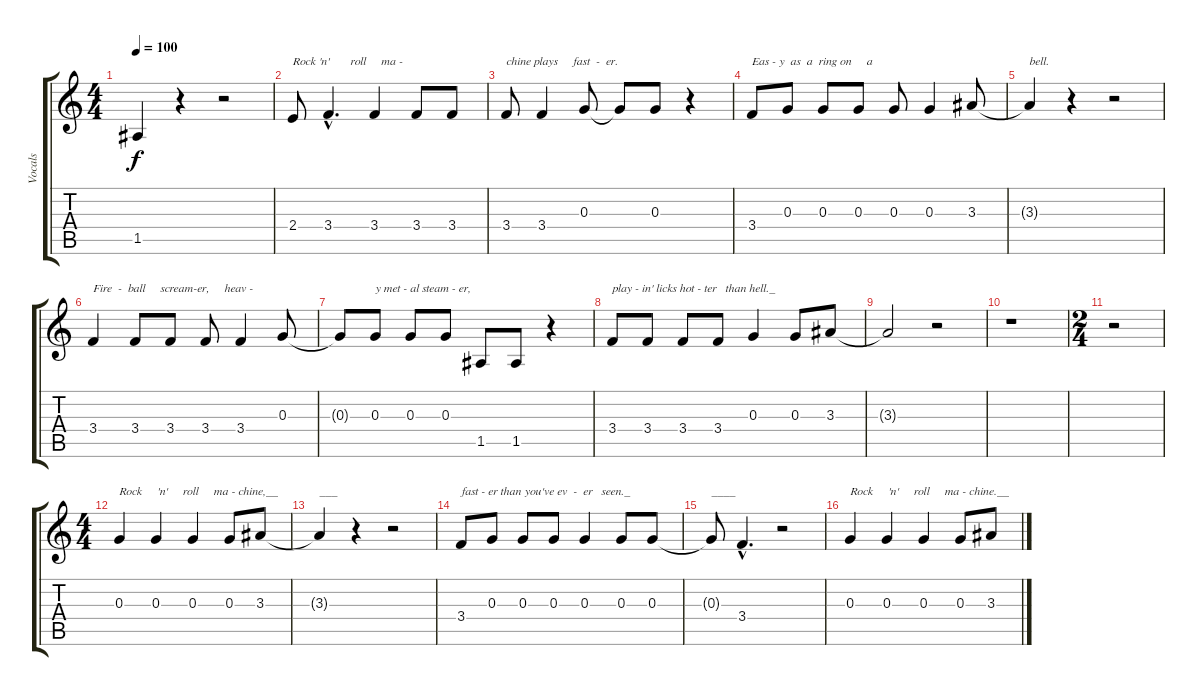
\track ("Vocals" "Vocals") {instrument acousticguitarnylon}
\staff {score tabs}
\tuning (E4 B3 G3 D3 A2 E2) {hide}
\ts (4 4)
\tempo 100
\clef g2
\ks c
1.5{t}.4{dy f} r.4 r.2 |
2.4.8{txt "Rock 'n'       roll     ma -"} 3.4{hac}.4{d} 3.4.4 3.4.8 3.4.8 |
3.4.8{txt "chine plays     fast  -  er."} 3.4.4 0.3.8 0.3{t}.8 0.3.8 r.4 |
3.4.8{txt "Eas - y  as  a  ring on     a"} 0.3.8 0.3.8 0.3.8 0.3.8 0.3.4 3.3.8 |
3.3{t}.4{txt "bell."} r.4 r.2 |
3.4.4{txt "Fire  -  ball     scream-er,     heav -"} 3.4.8 3.4.8 3.4.8 3.4.4 0.3.8 |
0.3{t}.8 0.3.8{txt "y met - al steam - er,"} 0.3.8 0.3.8 1.5.8 1.5.8 r.4 |
3.4.8{txt "play - in' licks hot - ter   than hell._"} 3.4.8 3.4.8 3.4.8 0.3.4 0.3.8 3.3.8 |
3.3{t}.2 r.2 |
r.1 |
\ts (2 4)
r.2 |
\ts (4 4)
0.3.4{txt "Rock     'n'     roll     ma - chine,__"} 0.3.4 0.3.4 0.3.8 3.3.8 |
3.3{t}.4{txt "___"} r.4 r.2 |
3.4.8{txt "fast - er than you've ev  -  er   seen._"} 0.3.8 0.3.8 0.3.8 0.3.4 0.3.8 0.3.8 |
0.3{t}.8{txt "____"} 3.4{hac}.4{d} r.2 |
0.3.4{txt "Rock     'n'     roll     ma - chine.__"} 0.3.4 0.3.4 0.3.8 3.3.8
